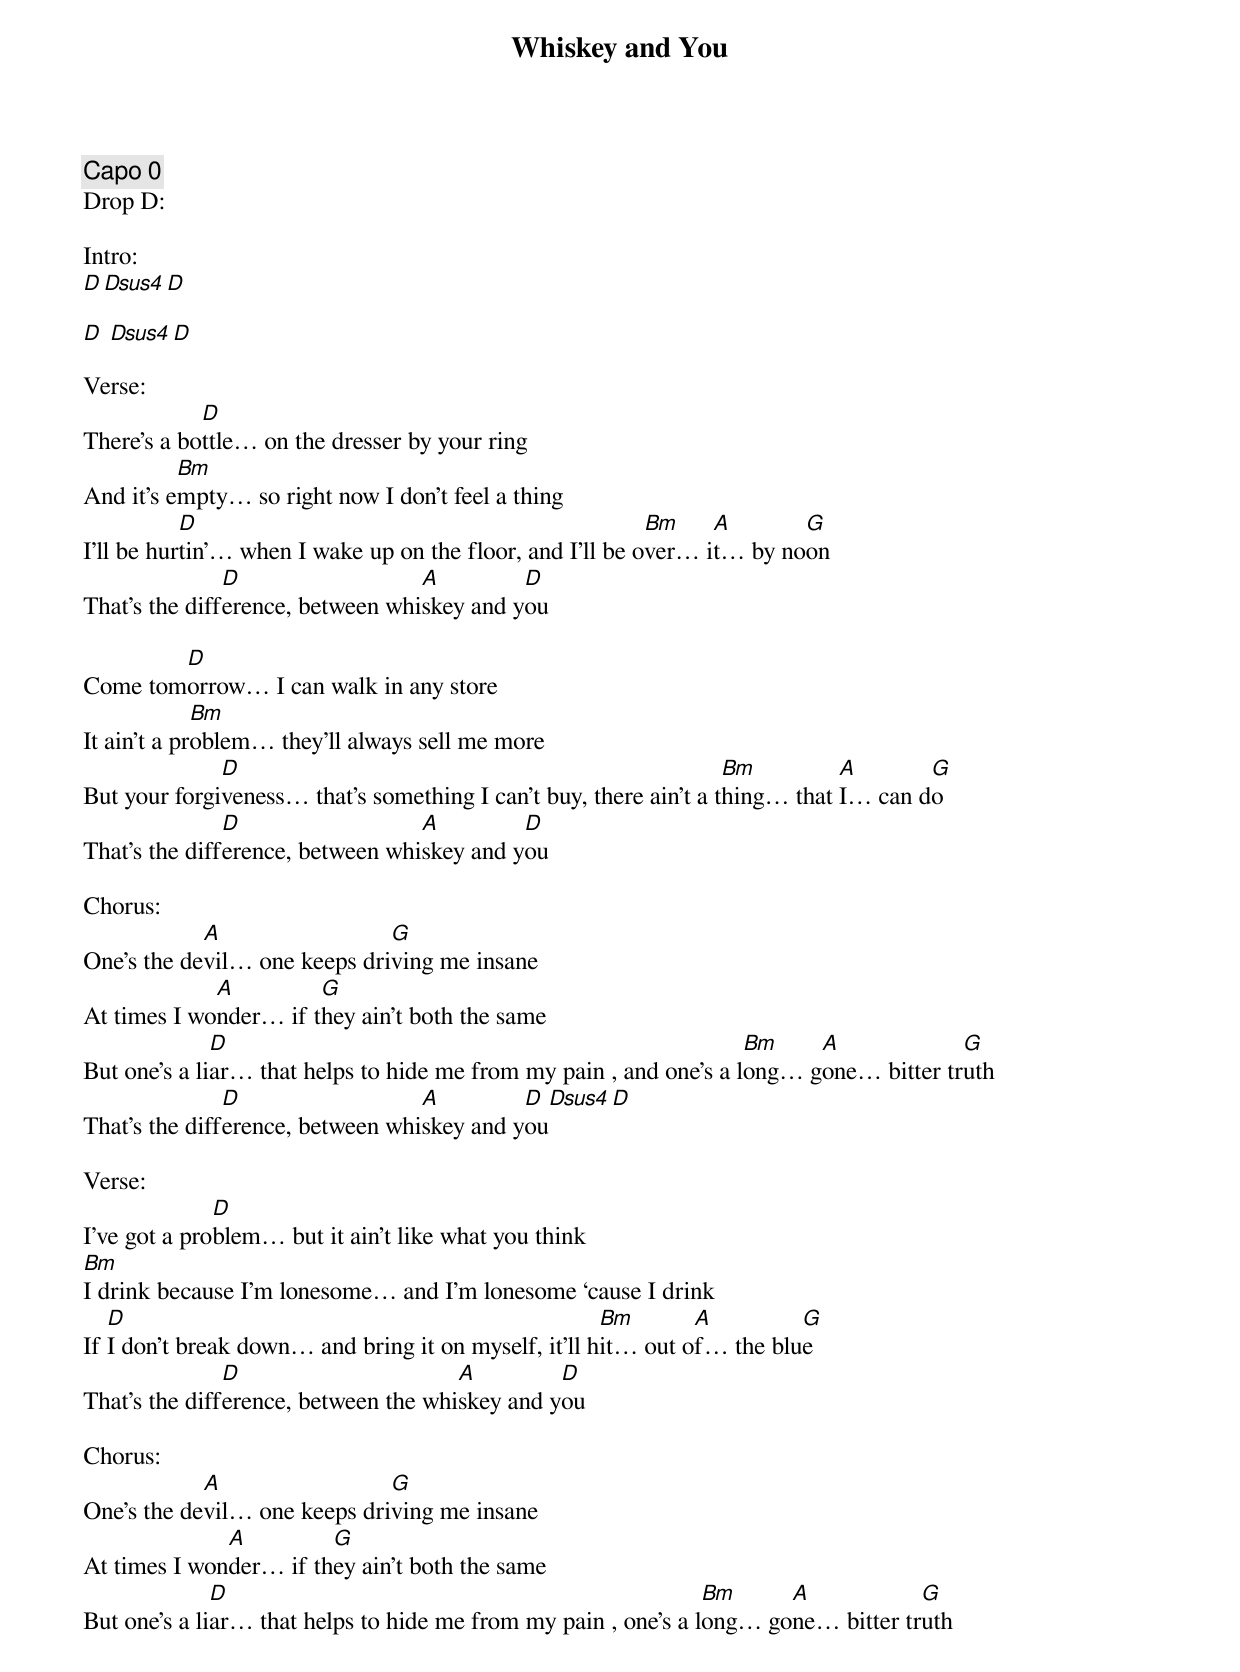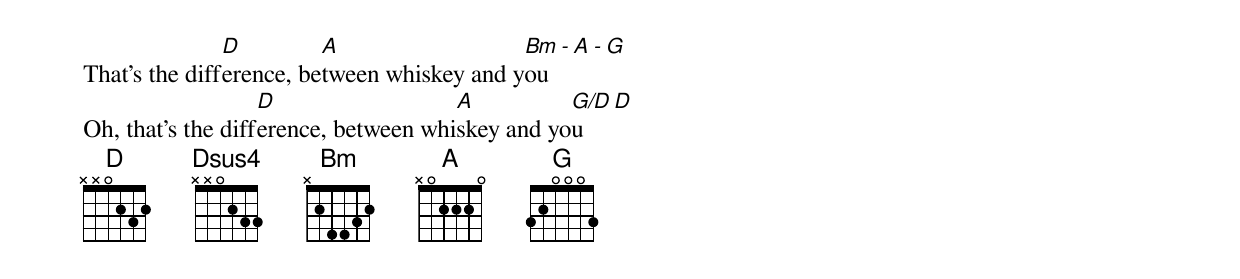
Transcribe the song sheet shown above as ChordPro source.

{title:Whiskey and You}
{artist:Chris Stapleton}
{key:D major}
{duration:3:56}
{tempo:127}
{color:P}

{comment: Capo 0}
Drop D:

Intro:
[D][Dsus4][D]

[D] [Dsus4][D]

Verse:
There’s a bo[D]ttle… on the dresser by your ring
And it’s e[Bm]mpty… so right now I don’t feel a thing
I’ll be hur[D]tin’… when I wake up on the floor, and I’ll be o[Bm]ver… i[A]t… by no[G]on
That’s the diff[D]erence, between whi[A]skey and y[D]ou

Come tom[D]orrow… I can walk in any store
It ain’t a pr[Bm]oblem… they’ll always sell me more
But your forgi[D]veness… that’s something I can’t buy, there ain’t a t[Bm]hing… that [A]I… can d[G]o
That’s the diff[D]erence, between whi[A]skey and y[D]ou

Chorus:
One’s the de[A]vil… one keeps dri[G]ving me insane
At times I wo[A]nder… if t[G]hey ain’t both the same
But one’s a li[D]ar… that helps to hide me from my pain , and one’s a l[Bm]ong… g[A]one… bitter tr[G]uth
That’s the diff[D]erence, between whi[A]skey and y[D]ou[Dsus4][D]

Verse:
I’ve got a pro[D]blem… but it ain’t like what you think
[Bm]I drink because I’m lonesome… and I’m lonesome ‘cause I drink
If [D]I don’t break down… and bring it on myself, it’ll h[Bm]it… out o[A]f… the blu[G]e
That’s the diff[D]erence, between the whi[A]skey and y[D]ou

Chorus:
One’s the de[A]vil… one keeps dri[G]ving me insane
At times I won[A]der… if th[G]ey ain’t both the same
But one’s a li[D]ar… that helps to hide me from my pain , one’s a l[Bm]ong… go[A]ne… bitter tr[G]uth
That’s the diff[D]erence, be[A]tween whiskey and y[Bm]ou[-][A][-][G]
Oh, that’s the diff[D]erence, between whi[A]skey and yo[G/D]u[D]
